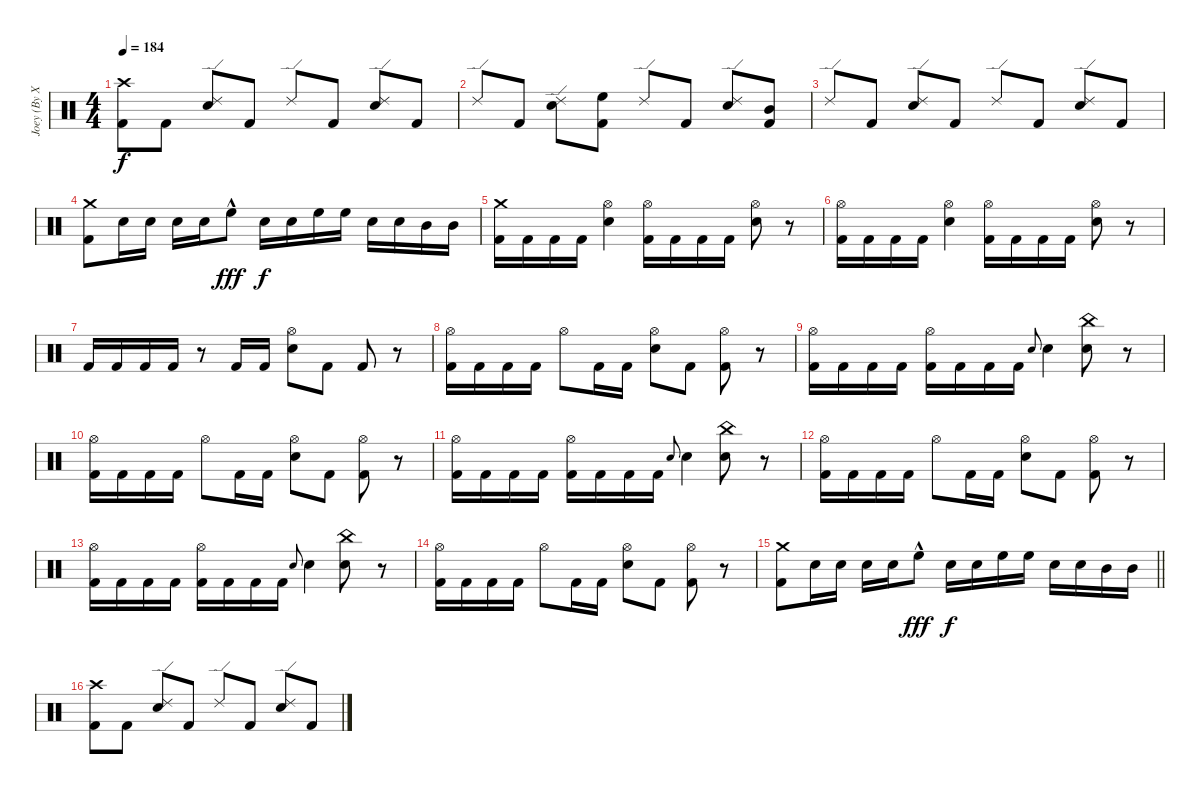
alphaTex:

\track ("Joey (By Xavier®)" "Joey (By X") {instrument percussion}
\staff {score}
\articulation defaults
\ts (4 4)
\tempo 184
\clef neutral
\ks c
("Crash high (hit)" "Kick (hit) 2").8{dy f} "Kick (hit) 2".8 ("Ride (edge) 2" "Electric Snare (hit)").8 "Kick (hit) 2".8 "Ride (edge) 2".8 "Kick (hit) 2".8 ("Ride (edge) 2" "Electric Snare (hit)").8 "Kick (hit) 2".8 |
"Ride (edge) 2".8 "Kick (hit) 2".8 ("Ride (edge) 2" "Electric Snare (hit)").8 ("High Floor Tom (hit)" "Kick (hit) 2").8 "Ride (edge) 2".8 "Kick (hit) 2".8 ("Ride (edge) 2" "Electric Snare (hit)").8 ("Mid Tom (hit)" "Kick (hit) 2").8 |
"Ride (edge) 2".8 "Kick (hit) 2".8 ("Ride (edge) 2" "Electric Snare (hit)").8 "Kick (hit) 2".8 "Ride (edge) 2".8 "Kick (hit) 2".8 ("Ride (edge) 2" "Electric Snare (hit)").8 "Kick (hit) 2".8 |
("Crash medium (hit)" "Kick (hit) 2").8 "Electric Snare (hit)".16 "Electric Snare (hit)".16 "Electric Snare (hit)".16 "Electric Snare (hit)".16 "High Floor Tom (hit)"{hac}.8{dy fff} "Electric Snare (hit)".16{dy f} "Electric Snare (hit)".16 "High Floor Tom (hit)".16 "High Floor Tom (hit)".16 "Electric Snare (hit)".16 "Electric Snare (hit)".16 "Mid Tom (hit)".16 "Mid Tom (hit)".16 |
("Crash medium (hit)" "Kick (hit) 2").16 "Kick (hit) 2".16 "Kick (hit) 2".16 "Kick (hit) 2".16 ("Hi-Hat (open)" "Electric Snare (hit)").4 ("Hi-Hat (open)" "Kick (hit) 2").16 "Kick (hit) 2".16 "Kick (hit) 2".16 "Kick (hit) 2".16 ("Hi-Hat (open)" "Electric Snare (hit)").8 r.8 |
("Hi-Hat (open)" "Kick (hit) 2").16 "Kick (hit) 2".16 "Kick (hit) 2".16 "Kick (hit) 2".16 ("Hi-Hat (open)" "Electric Snare (hit)").4 ("Hi-Hat (open)" "Kick (hit) 2").16 "Kick (hit) 2".16 "Kick (hit) 2".16 "Kick (hit) 2".16 ("Hi-Hat (open)" "Electric Snare (hit)").8 r.8 |
"Kick (hit) 2".16 "Kick (hit) 2".16 "Kick (hit) 2".16 "Kick (hit) 2".16 r.8 "Kick (hit) 2".16 "Kick (hit) 2".16 ("Hi-Hat (open)" "Electric Snare (hit)").8 "Kick (hit) 2".8 "Kick (hit) 2".8 r.8 |
("Hi-Hat (open)" "Kick (hit) 2").16 "Kick (hit) 2".16 "Kick (hit) 2".16 "Kick (hit) 2".16 "Hi-Hat (open)".8 "Kick (hit) 2".16 "Kick (hit) 2".16 ("Hi-Hat (open)" "Electric Snare (hit)").8 "Kick (hit) 2".8 ("Hi-Hat (open)" "Kick (hit) 2").8 r.8 |
("Hi-Hat (open)" "Kick (hit) 2").16 "Kick (hit) 2".16 "Kick (hit) 2".16 "Kick (hit) 2".16 ("Hi-Hat (open)" "Kick (hit) 2").16 "Kick (hit) 2".16 "Kick (hit) 2".16 "Kick (hit) 2".16 "Electric Snare (hit)".8{gr onbeat} "Electric Snare (hit)".4 ("China (hit)" "Electric Snare (hit)").8 r.8 |
("Hi-Hat (open)" "Kick (hit) 2").16 "Kick (hit) 2".16 "Kick (hit) 2".16 "Kick (hit) 2".16 "Hi-Hat (open)".8 "Kick (hit) 2".16 "Kick (hit) 2".16 ("Hi-Hat (open)" "Electric Snare (hit)").8 "Kick (hit) 2".8 ("Hi-Hat (open)" "Kick (hit) 2").8 r.8 |
("Hi-Hat (open)" "Kick (hit) 2").16 "Kick (hit) 2".16 "Kick (hit) 2".16 "Kick (hit) 2".16 ("Hi-Hat (open)" "Kick (hit) 2").16 "Kick (hit) 2".16 "Kick (hit) 2".16 "Kick (hit) 2".16 "Electric Snare (hit)".8{gr onbeat} "Electric Snare (hit)".4 ("China (hit)" "Electric Snare (hit)").8 r.8 |
("Hi-Hat (open)" "Kick (hit) 2").16 "Kick (hit) 2".16 "Kick (hit) 2".16 "Kick (hit) 2".16 "Hi-Hat (open)".8 "Kick (hit) 2".16 "Kick (hit) 2".16 ("Hi-Hat (open)" "Electric Snare (hit)").8 "Kick (hit) 2".8 ("Hi-Hat (open)" "Kick (hit) 2").8 r.8 |
("Hi-Hat (open)" "Kick (hit) 2").16 "Kick (hit) 2".16 "Kick (hit) 2".16 "Kick (hit) 2".16 ("Hi-Hat (open)" "Kick (hit) 2").16 "Kick (hit) 2".16 "Kick (hit) 2".16 "Kick (hit) 2".16 "Electric Snare (hit)".8{gr onbeat} "Electric Snare (hit)".4 ("China (hit)" "Electric Snare (hit)").8 r.8 |
("Hi-Hat (open)" "Kick (hit) 2").16 "Kick (hit) 2".16 "Kick (hit) 2".16 "Kick (hit) 2".16 "Hi-Hat (open)".8 "Kick (hit) 2".16 "Kick (hit) 2".16 ("Hi-Hat (open)" "Electric Snare (hit)").8 "Kick (hit) 2".8 ("Hi-Hat (open)" "Kick (hit) 2").8 r.8 |
\barLineRight lightlight
("Crash medium (hit)" "Kick (hit) 2").8 "Electric Snare (hit)".16 "Electric Snare (hit)".16 "Electric Snare (hit)".16 "Electric Snare (hit)".16 "High Floor Tom (hit)"{hac}.8{dy fff} "Electric Snare (hit)".16{dy f} "Electric Snare (hit)".16 "High Floor Tom (hit)".16 "High Floor Tom (hit)".16 "Electric Snare (hit)".16 "Electric Snare (hit)".16 "Mid Tom (hit)".16 "Mid Tom (hit)".16 |
("Crash high (hit)" "Kick (hit) 2").8 "Kick (hit) 2".8 ("Ride (edge) 2" "Electric Snare (hit)").8 "Kick (hit) 2".8 "Ride (edge) 2".8 "Kick (hit) 2".8 ("Ride (edge) 2" "Electric Snare (hit)").8 "Kick (hit) 2".8
